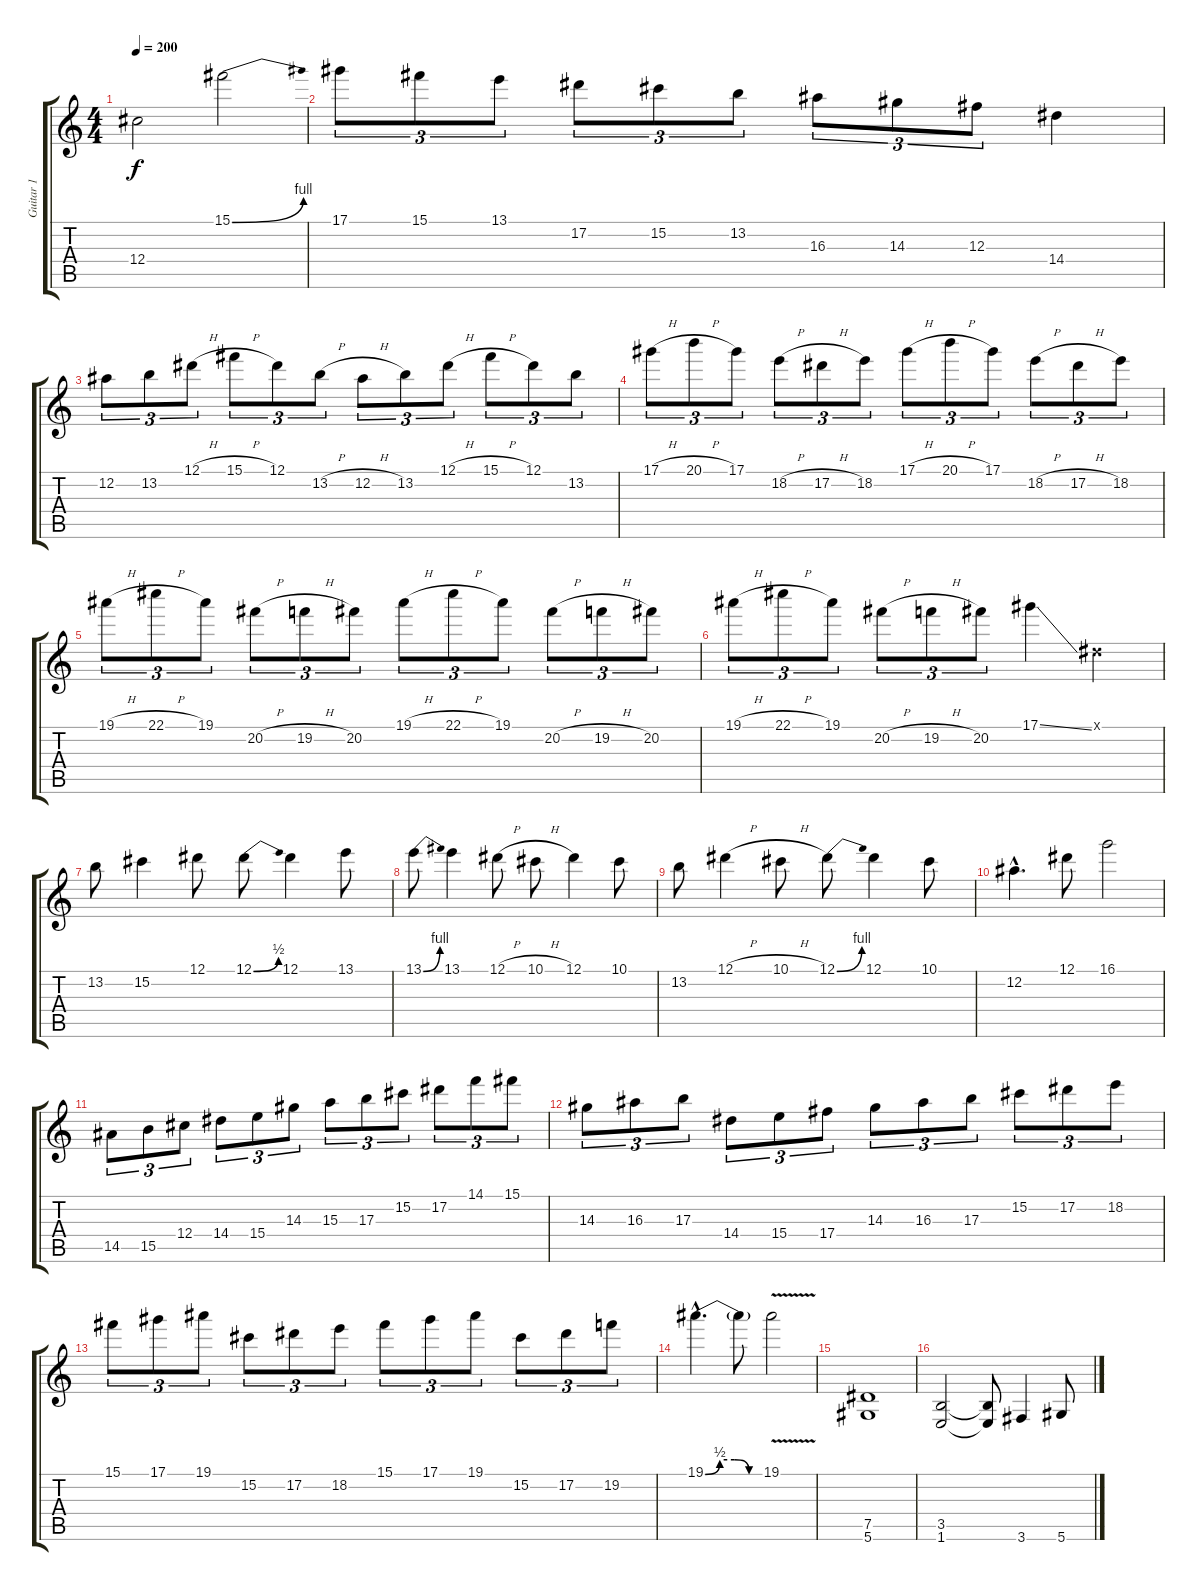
\track ("Guitar 1" "Guitar 1") {instrument distortionguitar}
\staff {score tabs}
\tuning (Eb4 Bb3 Gb3 Db3 Ab2 Eb2) {hide}
\ts (4 4)
\tempo 200
\clef g2
\ks c
12.4.2{dy f} 15.1{be (bend 0 0 60 4)}.2 |
17.1.8{tu (3 2)} 15.1.8{tu (3 2)} 13.1.8{tu (3 2)} 17.2.8{tu (3 2)} 15.2.8{tu (3 2)} 13.2.8{tu (3 2)} 16.3.8{tu (3 2)} 14.3.8{tu (3 2)} 12.3.8{tu (3 2)} 14.4.4 |
12.2.8{tu (3 2)} 13.2.8{tu (3 2)} 12.1{h}.8{tu (3 2)} 15.1{h}.8{tu (3 2)} 12.1.8{tu (3 2)} 13.2{h}.8{tu (3 2)} 12.2{h}.8{tu (3 2)} 13.2.8{tu (3 2)} 12.1{h}.8{tu (3 2)} 15.1{h}.8{tu (3 2)} 12.1.8{tu (3 2)} 13.2.8{tu (3 2)} |
17.1{h}.8{tu (3 2)} 20.1{h}.8{tu (3 2)} 17.1.8{tu (3 2)} 18.2{h}.8{tu (3 2)} 17.2{h}.8{tu (3 2)} 18.2.8{tu (3 2)} 17.1{h}.8{tu (3 2)} 20.1{h}.8{tu (3 2)} 17.1.8{tu (3 2)} 18.2{h}.8{tu (3 2)} 17.2{h}.8{tu (3 2)} 18.2.8{tu (3 2)} |
19.1{h}.8{tu (3 2)} 22.1{h}.8{tu (3 2)} 19.1.8{tu (3 2)} 20.2{h}.8{tu (3 2)} 19.2{h}.8{tu (3 2)} 20.2.8{tu (3 2)} 19.1{h}.8{tu (3 2)} 22.1{h}.8{tu (3 2)} 19.1.8{tu (3 2)} 20.2{h}.8{tu (3 2)} 19.2{h}.8{tu (3 2)} 20.2.8{tu (3 2)} |
19.1{h}.8{tu (3 2)} 22.1{h}.8{tu (3 2)} 19.1.8{tu (3 2)} 20.2{h}.8{tu (3 2)} 19.2{h}.8{tu (3 2)} 20.2.8{tu (3 2)} 17.1{ss}.4 0.1{x}.4 |
13.2.8 15.2.4 12.1.8 12.1{be (bend 0 0 60 2)}.8 12.1.4 13.1.8 |
13.1{be (bend 0 0 60 4)}.8 13.1.4 12.1{h}.8 10.1{h}.8 12.1.4 10.1.8 |
13.2.8 12.1{h}.4 10.1{h}.8 12.1{be (bend 0 0 60 4)}.8 12.1.4 10.1.8 |
12.2{hac}.4{d} 12.1.8 16.1.2 |
14.5.8{tu (3 2)} 15.5.8{tu (3 2)} 12.4.8{tu (3 2)} 14.4.8{tu (3 2)} 15.4.8{tu (3 2)} 14.3.8{tu (3 2)} 15.3.8{tu (3 2)} 17.3.8{tu (3 2)} 15.2.8{tu (3 2)} 17.2.8{tu (3 2)} 14.1.8{tu (3 2)} 15.1.8{tu (3 2)} |
14.3.8{tu (3 2)} 16.3.8{tu (3 2)} 17.3.8{tu (3 2)} 14.4.8{tu (3 2)} 15.4.8{tu (3 2)} 17.4.8{tu (3 2)} 14.3.8{tu (3 2)} 16.3.8{tu (3 2)} 17.3.8{tu (3 2)} 15.2.8{tu (3 2)} 17.2.8{tu (3 2)} 18.2.8{tu (3 2)} |
15.1.8{tu (3 2)} 17.1.8{tu (3 2)} 19.1.8{tu (3 2)} 15.2.8{tu (3 2)} 17.2.8{tu (3 2)} 18.2.8{tu (3 2)} 15.1.8{tu (3 2)} 17.1.8{tu (3 2)} 19.1.8{tu (3 2)} 15.2.8{tu (3 2)} 17.2.8{tu (3 2)} 19.2.8{tu (3 2)} |
19.1{be (custom 0 0 15 2 30 2 45 0 60 0) hac}.4{d} 19.1{t}.8 19.1{v}.2 |
(7.5 5.6).1 |
(3.5 1.6).2 (3.5{t} 1.6{t}).8 3.6.4 5.6.8
